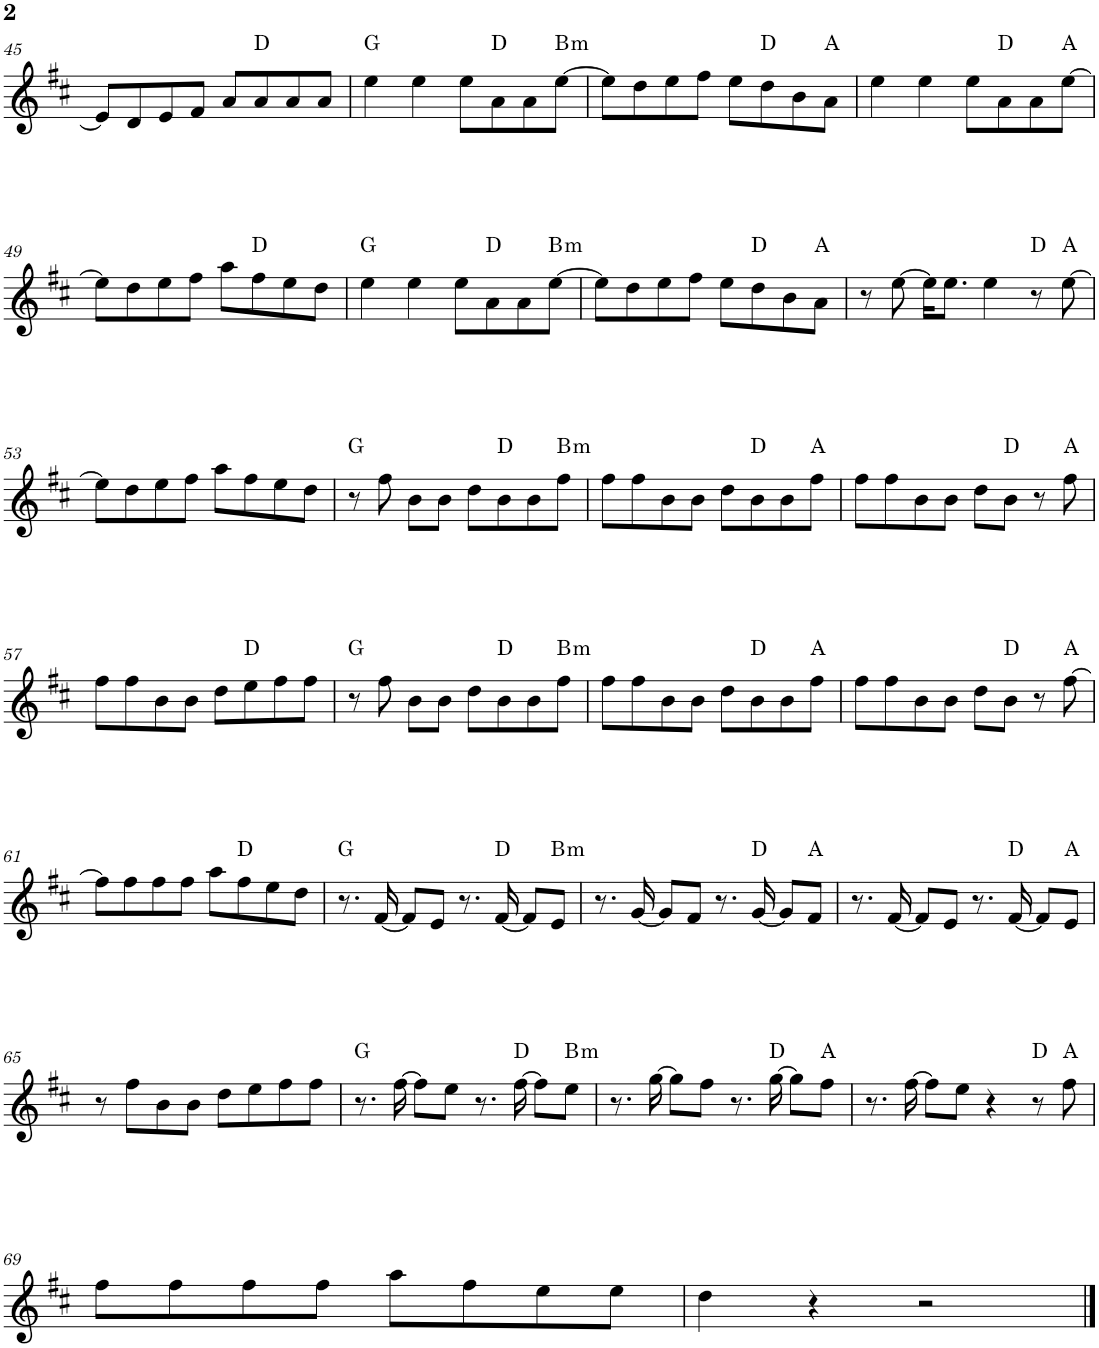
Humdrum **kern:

**kern	**harte
*part1	*part1
*staff1	*
*I"P1	*
!!LO:PB:g=z
*clefG2	*
*k[f#c#]	*
*D:	*
*M4/4	*
=45	=45
8e/L]	.
8d/	.
8e/	.
8f#/J	.
8a/L	.
8a/	D:maj
8a/	.
8a/J	.
=46	=46
4ee\	G:maj
4ee\	.
8ee\L	.
8a\	D:maj
8a\	.
!	!LO:H:kt=m
[>8ee\J	B:min
=47	=47
8ee\L]	.
8dd\	.
8ee\	.
8ff#\J	.
8ee\L	.
8dd\	D:maj
8b\	.
8a\J	A:maj
=48	=48
4ee\	.
4ee\	.
8ee\L	.
8a\	D:maj
8a\	.
[>8ee\J	A:maj
!!LO:LB:g=z
=49	=49
8ee\L]	.
8dd\	.
8ee\	.
8ff#\J	.
8aa\L	.
8ff#\	D:maj
8ee\	.
8dd\J	.
=50	=50
4ee\	G:maj
4ee\	.
8ee\L	.
8a\	D:maj
8a\	.
!	!LO:H:kt=m
[>8ee\J	B:min
=51	=51
8ee\L]	.
8dd\	.
8ee\	.
8ff#\J	.
8ee\L	.
8dd\	D:maj
8b\	.
8a\J	A:maj
=52	=52
8r	.
[>8ee\	.
16ee\KL]	.
8.ee\J	.
4ee\	.
8r	D:maj
[>8ee\	A:maj
!!LO:LB:g=z
=53	=53
8ee\L]	.
8dd\	.
8ee\	.
8ff#\J	.
8aa\L	.
8ff#\	.
8ee\	.
8dd\J	.
=54	=54
8r	G:maj
8ff#\	.
8b\L	.
8b\J	.
8dd\L	.
8b\	D:maj
8b\	.
!	!LO:H:kt=m
8ff#\J	B:min
=55	=55
8ff#\L	.
8ff#\	.
8b\	.
8b\J	.
8dd\L	.
8b\	D:maj
8b\	.
8ff#\J	A:maj
=56	=56
8ff#\L	.
8ff#\	.
8b\	.
8b\J	.
8dd\L	.
8b\J	D:maj
8r	.
8ff#\	A:maj
!!LO:LB:g=z
=57	=57
8ff#\L	.
8ff#\	.
8b\	.
8b\J	.
8dd\L	.
8ee\	D:maj
8ff#\	.
8ff#\J	.
=58	=58
8r	G:maj
8ff#\	.
8b\L	.
8b\J	.
8dd\L	.
8b\	D:maj
8b\	.
!	!LO:H:kt=m
8ff#\J	B:min
=59	=59
8ff#\L	.
8ff#\	.
8b\	.
8b\J	.
8dd\L	.
8b\	D:maj
8b\	.
8ff#\J	A:maj
=60	=60
8ff#\L	.
8ff#\	.
8b\	.
8b\J	.
8dd\L	.
8b\J	D:maj
8r	.
[8ff#\	A:maj
!!LO:LB:g=z
=61	=61
8ff#\L]	.
8ff#\	.
8ff#\	.
8ff#\J	.
8aa\L	.
8ff#\	D:maj
8ee\	.
8dd\J	.
=62	=62
8.r	G:maj
[<16f#/	.
8f#/L]	.
8e/J	.
8.r	.
[<16f#/	D:maj
8f#/L]	.
!	!LO:H:kt=m
8e/J	B:min
=63	=63
8.r	.
[<16g/	.
8g/L]	.
8f#/J	.
8.r	.
[<16g/	D:maj
8g/L]	.
8f#/J	A:maj
=64	=64
8.r	.
[<16f#/	.
8f#/L]	.
8e/J	.
8.r	.
[<16f#/	D:maj
8f#/L]	.
8e/J	A:maj
!!LO:LB:g=z
=65	=65
8r	.
8ff#\L	.
8b\	.
8b\J	.
8dd\L	.
8ee\	.
8ff#\	.
8ff#\J	.
=66	=66
8.r	G:maj
[>16ff#\	.
8ff#\L]	.
8ee\J	.
8.r	.
[>16ff#\	D:maj
8ff#\L]	.
!	!LO:H:kt=m
8ee\J	B:min
=67	=67
8.r	.
[>16gg\	.
8gg\L]	.
8ff#\J	.
8.r	.
[>16gg\	D:maj
8gg\L]	.
8ff#\J	A:maj
=68	=68
8.r	.
[>16ff#\	.
8ff#\L]	.
8ee\J	.
4r	.
8r	D:maj
8ff#\	A:maj
!!LO:LB:g=z
=69	=69
8ff#\L	.
8ff#\	.
8ff#\	.
8ff#\J	.
8aa\L	.
8ff#\	.
8ee\	.
8ee\J	.
=70	=70
4dd\	.
4r	.
2r	.
==	==
*-	*-
